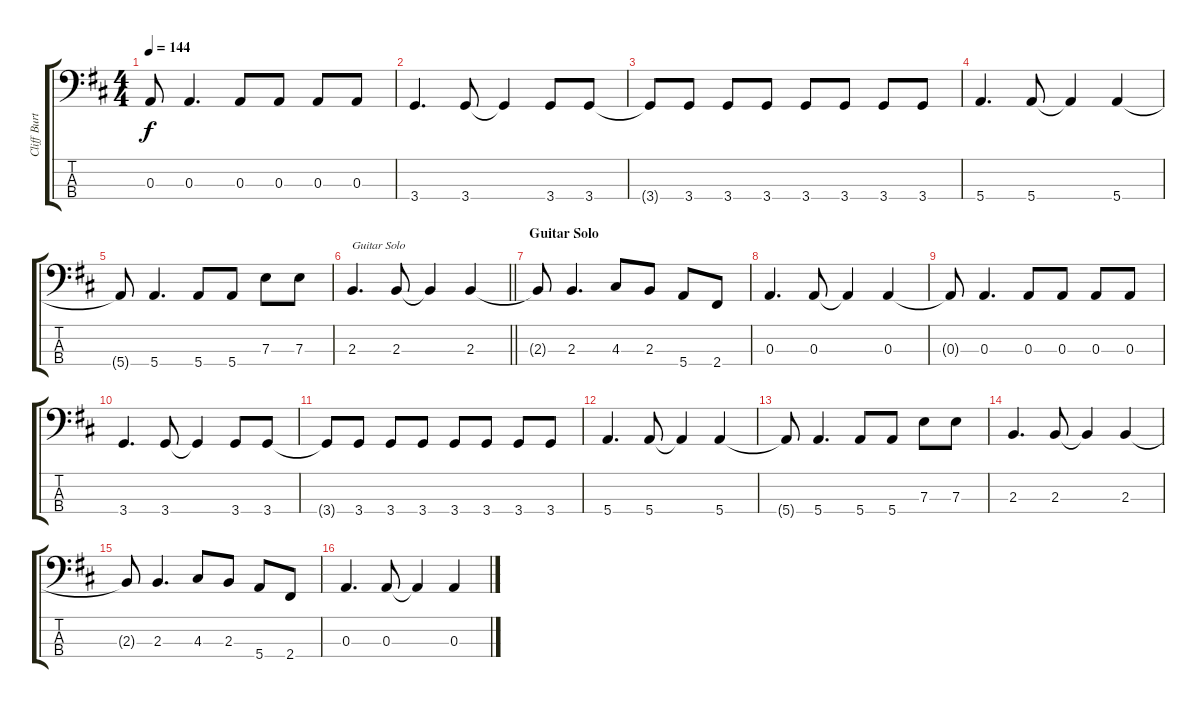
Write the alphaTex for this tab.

\track ("Cliff Burton" "Cliff Burt") {instrument electricbasspick}
\staff {score tabs}
\tuning (G2 D2 A1 E1) {hide}
\ts (4 4)
\tempo 144
\clef f4
\ks bminor
0.3{t}.8{dy f} 0.3.4{d} 0.3.8 0.3.8 0.3.8 0.3.8 |
3.4.4{d} 3.4.8 3.4{t}.4 3.4.8 3.4.8 |
3.4{t}.8 3.4.8 3.4.8 3.4.8 3.4.8 3.4.8 3.4.8 3.4.8 |
5.4.4{d} 5.4.8 5.4{t}.4 5.4.4 |
5.4{t}.8 5.4.4{d} 5.4.8 5.4.8 7.3.8 7.3.8 |
\barLineRight lightlight
2.3.4{d txt "Guitar Solo"} 2.3.8 2.3{t}.4 2.3.4 |
\section ("" "Guitar Solo")
2.3{t}.8 2.3.4{d} 4.3.8 2.3.8 5.4.8 2.4.8 |
0.3.4{d} 0.3.8 0.3{t}.4 0.3.4 |
0.3{t}.8 0.3.4{d} 0.3.8 0.3.8 0.3.8 0.3.8 |
3.4.4{d} 3.4.8 3.4{t}.4 3.4.8 3.4.8 |
3.4{t}.8 3.4.8 3.4.8 3.4.8 3.4.8 3.4.8 3.4.8 3.4.8 |
5.4.4{d} 5.4.8 5.4{t}.4 5.4.4 |
5.4{t}.8 5.4.4{d} 5.4.8 5.4.8 7.3.8 7.3.8 |
2.3.4{d} 2.3.8 2.3{t}.4 2.3.4 |
2.3{t}.8 2.3.4{d} 4.3.8 2.3.8 5.4.8 2.4.8 |
0.3.4{d} 0.3.8 0.3{t}.4 0.3.4
